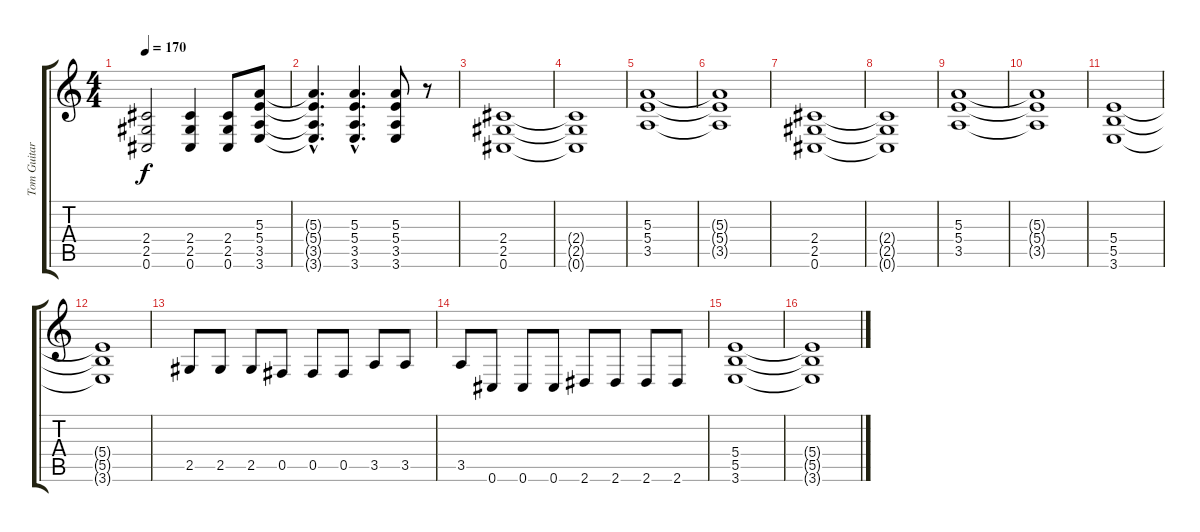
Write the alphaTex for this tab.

\track ("Tom Guitar" "Tom Guitar") {instrument distortionguitar}
\staff {score tabs}
\tuning (Db4 Ab3 E3 B2 Gb2 Db2) {hide}
\ts (4 4)
\tempo 170
\clef g2
\ks c
(2.4 2.5 0.6).2{dy f} (2.4 2.5 0.6).4 (2.4 2.5 0.6).8 (5.3 5.4 3.5 3.6).8 |
(5.3{hac t} 5.4{hac t} 3.5{hac t} 3.6{hac t}).4{d} (5.3{hac} 5.4{hac} 3.5{hac} 3.6{hac}).4{d} (5.3 5.4 3.5 3.6).8 r.8 |
(2.4 2.5 0.6).1{volume 5} |
(2.4{t} 2.5{t} 0.6{t}).1 |
(5.3 5.4 3.5).1 |
(5.3{t} 5.4{t} 3.5{t}).1 |
(2.4 2.5 0.6).1{volume 5} |
(2.4{t} 2.5{t} 0.6{t}).1 |
(5.3 5.4 3.5).1 |
(5.3{t} 5.4{t} 3.5{t}).1 |
(5.4 5.5 3.6).1{volume 13} |
(5.4{t} 5.5{t} 3.6{t}).1 |
2.5.8 2.5.8 2.5.8 0.5.8 0.5.8 0.5.8 3.5.8 3.5.8 |
3.5.8 0.6.8 0.6.8 0.6.8 2.6.8 2.6.8 2.6.8 2.6.8 |
(5.4 5.5 3.6).1{volume 13} |
(5.4{t} 5.5{t} 3.6{t}).1
